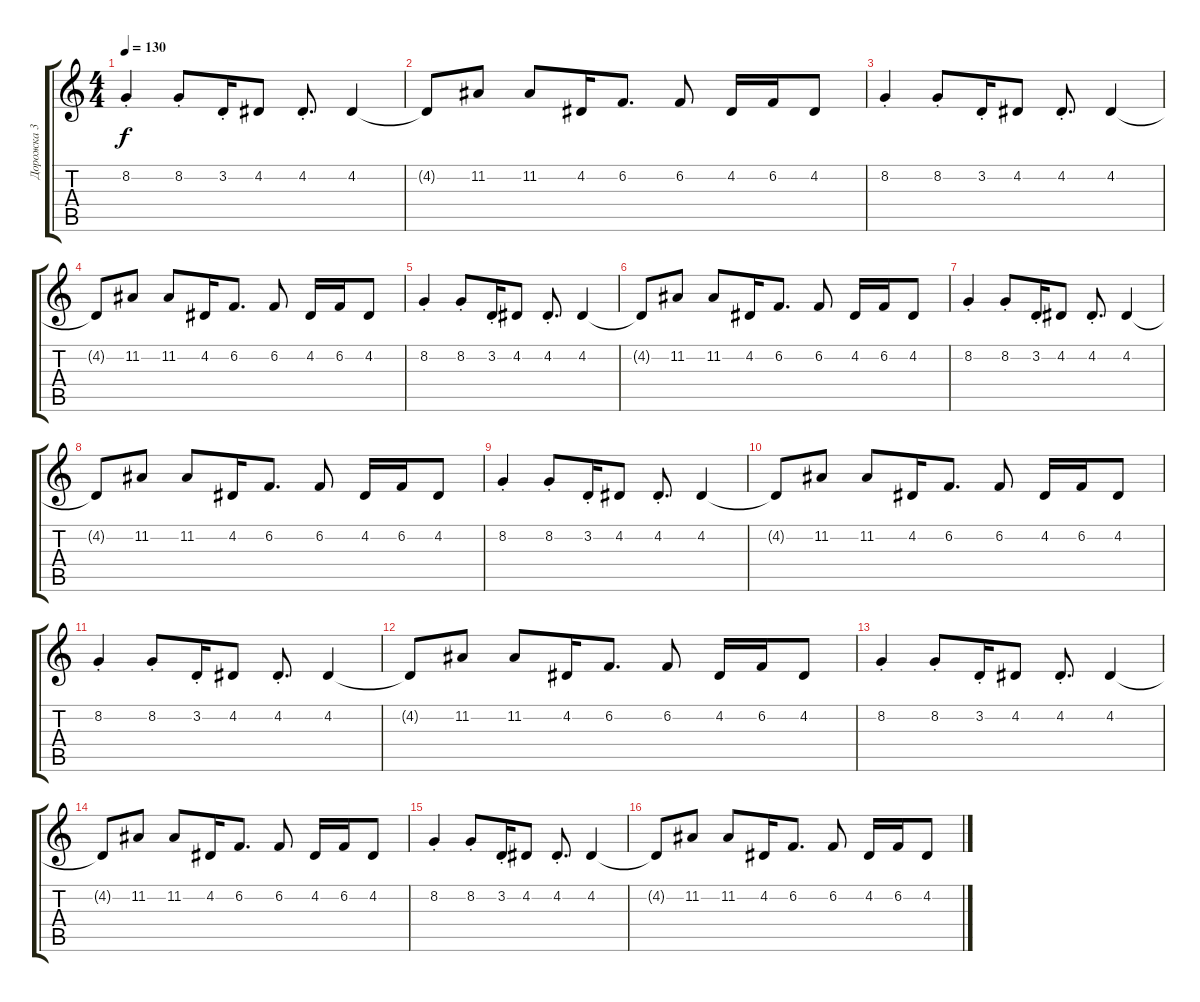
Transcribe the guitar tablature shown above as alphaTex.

\track ("Дорожка 3" "Дорожка 3") {instrument kalimba}
\staff {score tabs}
\tuning (E4 B3 G3 D3 A2 E2) {hide}
\ts (4 4)
\tempo 130
\clef g2
\ks c
8.2{st}.4{dy f} 8.2{st}.8 3.2{st}.16 4.2.8 4.2{st}.8{d} 4.2.4 |
4.2{t}.8 11.2.8 11.2.8 4.2.16 6.2.8{d} 6.2.8 4.2.16 6.2.16 4.2.8 |
8.2{st}.4 8.2{st}.8 3.2{st}.16 4.2.8 4.2{st}.8{d} 4.2.4 |
4.2{t}.8 11.2.8 11.2.8 4.2.16 6.2.8{d} 6.2.8 4.2.16 6.2.16 4.2.8 |
8.2{st}.4 8.2{st}.8 3.2{st}.16 4.2.8 4.2{st}.8{d} 4.2.4 |
4.2{t}.8 11.2.8 11.2.8 4.2.16 6.2.8{d} 6.2.8 4.2.16 6.2.16 4.2.8 |
8.2{st}.4 8.2{st}.8 3.2{st}.16 4.2.8 4.2{st}.8{d} 4.2.4 |
4.2{t}.8 11.2.8 11.2.8 4.2.16 6.2.8{d} 6.2.8 4.2.16 6.2.16 4.2.8 |
8.2{st}.4 8.2{st}.8 3.2{st}.16 4.2.8 4.2{st}.8{d} 4.2.4 |
4.2{t}.8 11.2.8 11.2.8 4.2.16 6.2.8{d} 6.2.8 4.2.16 6.2.16 4.2.8 |
8.2{st}.4 8.2{st}.8 3.2{st}.16 4.2.8 4.2{st}.8{d} 4.2.4 |
4.2{t}.8 11.2.8 11.2.8 4.2.16 6.2.8{d} 6.2.8 4.2.16 6.2.16 4.2.8 |
8.2{st}.4 8.2{st}.8 3.2{st}.16 4.2.8 4.2{st}.8{d} 4.2.4 |
4.2{t}.8 11.2.8 11.2.8 4.2.16 6.2.8{d} 6.2.8 4.2.16 6.2.16 4.2.8 |
8.2{st}.4 8.2{st}.8 3.2{st}.16 4.2.8 4.2{st}.8{d} 4.2.4 |
4.2{t}.8 11.2.8 11.2.8 4.2.16 6.2.8{d} 6.2.8 4.2.16 6.2.16 4.2.8
